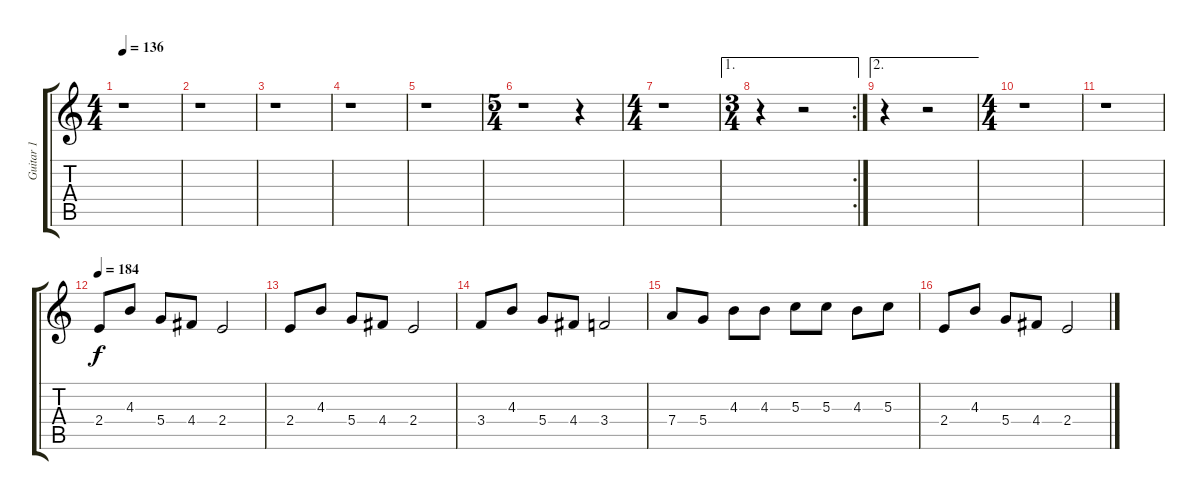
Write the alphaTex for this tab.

\track ("Guitar 1" "Guitar 1") {instrument overdrivenguitar}
\staff {score tabs}
\tuning (E4 B3 G3 D3 A2 E2) {hide}
\ts (4 4)
\tempo 136
\clef g2
\ks c
r.1{dy f} |
r.1 |
r.1 |
r.1 |
r.1 |
\ts (5 4)
r.1 r.4 |
\ts (4 4)
r.1 |
\ae 1
\rc 2
\ts (3 4)
r.4 r.2 |
\ae 2
r.4 r.2 |
\ts (4 4)
r.1 |
r.1 |
\tempo 184
2.4.8 4.3.8 5.4.8 4.4.8 2.4.2 |
2.4.8 4.3.8 5.4.8 4.4.8 2.4.2 |
3.4.8 4.3.8 5.4.8 4.4.8 3.4.2 |
7.4.8 5.4.8 4.3.8 4.3.8 5.3.8 5.3.8 4.3.8 5.3.8 |
2.4.8 4.3.8 5.4.8 4.4.8 2.4.2
